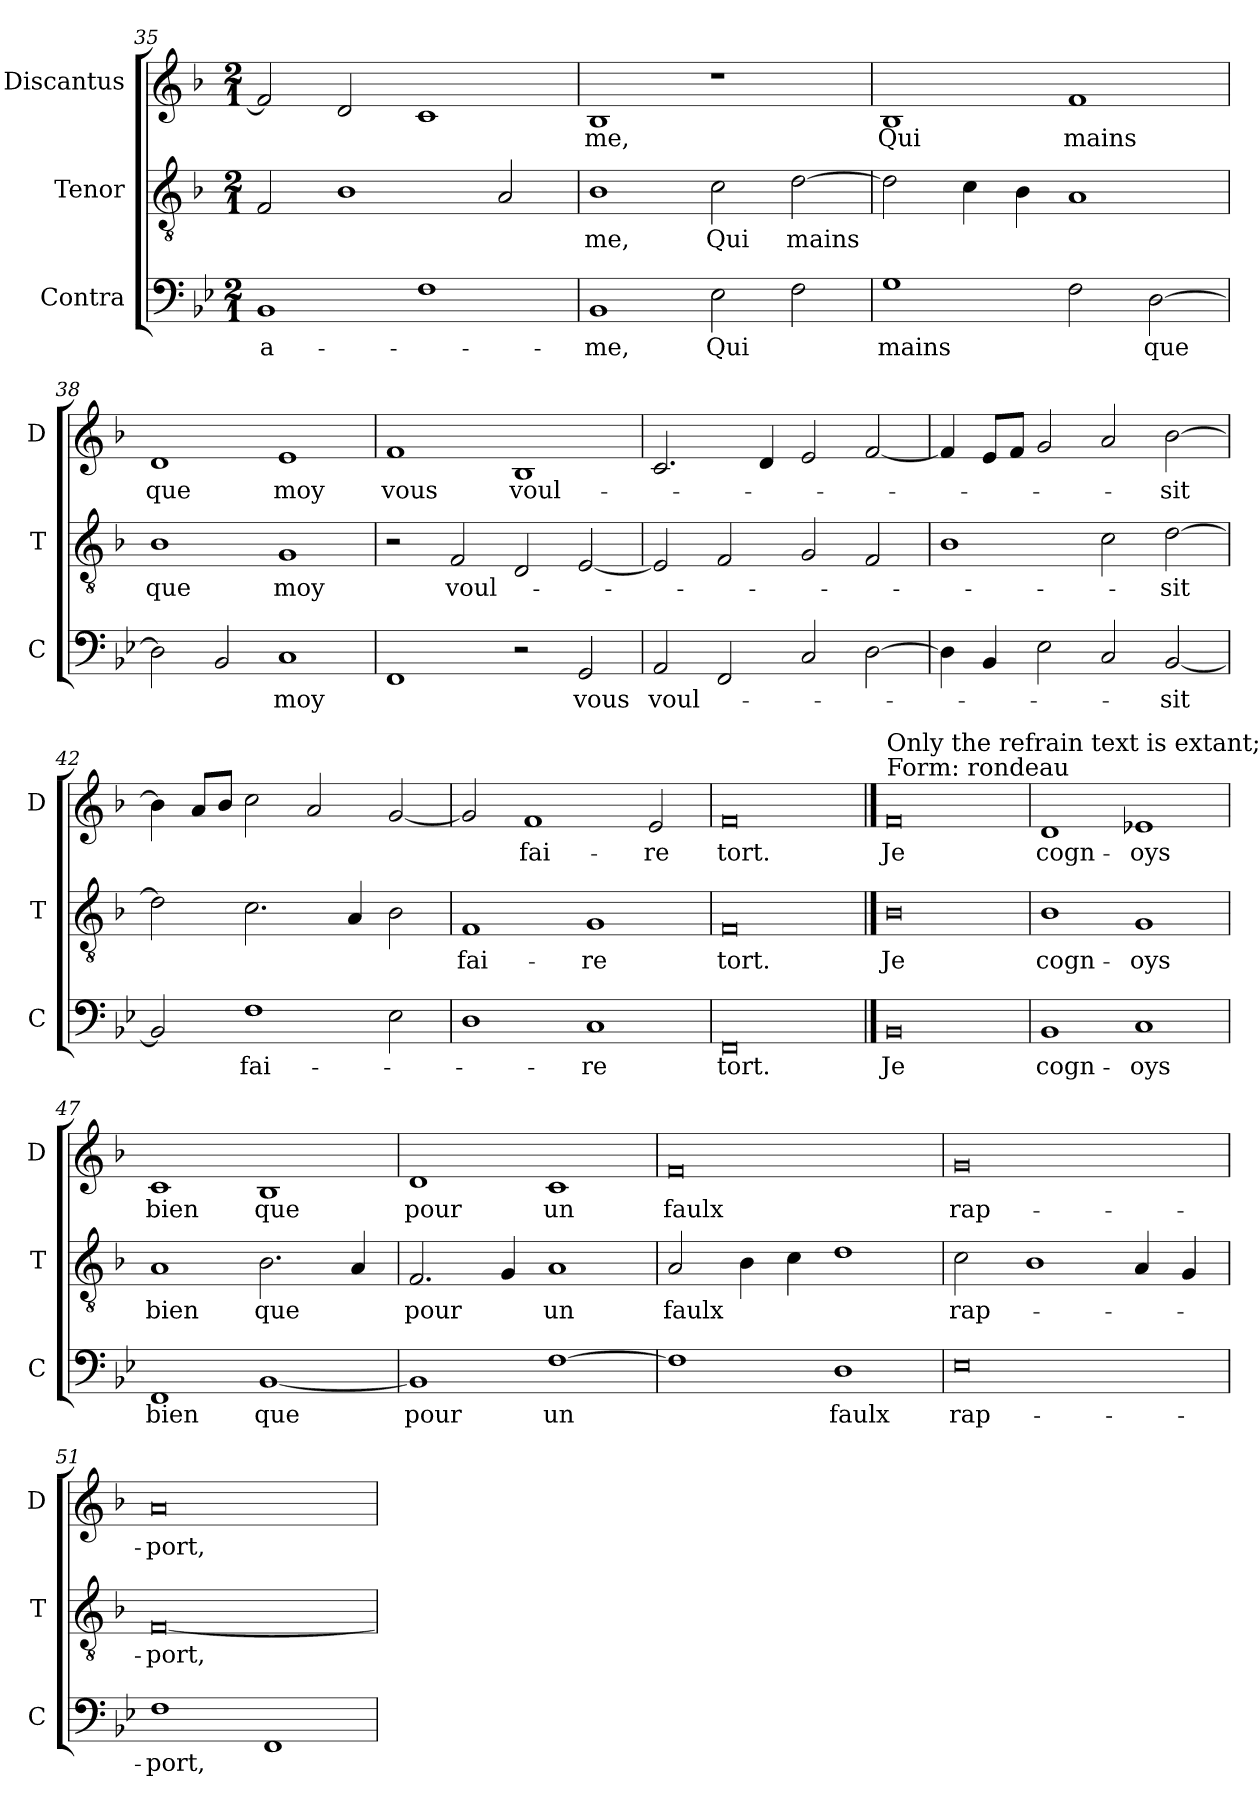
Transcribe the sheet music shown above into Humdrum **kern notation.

**kern	**text	**kern	**text	**kern	**text
*part3	*part3	*part2	*part2	*part1	*part1
*staff3	*staff3	*staff2	*staff2	*staff1	*staff1
*I"Contra	*	*I"Tenor	*	*I"Discantus	*
*I'C	*	*I'T	*	*I'D	*
*clefF4	*	*clefGv2	*	*clefG2	*
*k[b-e-]	*	*k[b-]	*	*k[b-]	*
*M2/1	*	*M2/1	*	*M2/1	*
=35	=35	=35	=35	=35	=35
1BB-	a-	2F	.	2f]	.
.	.	1B-	.	2d	.
1F	.	.	.	1c	.
.	.	2A	.	.	.
=36	=36	=36	=36	=36	=36
1BB-	-me,	1B-	-me,	1B-	-me,
2E-	Qui	2c	Qui	1r	.
2F	.	[2d	mains	.	.
=37	=37	=37	=37	=37	=37
1G	mains	2d]	.	1B-	Qui
.	.	4c	.	.	.
.	.	4B-	.	.	.
2F	.	1A	.	1f	mains
[2D	que	.	.	.	.
=38	=38	=38	=38	=38	=38
2D]	.	1B-	que	1d	que
2BB-	.	.	.	.	.
1C	moy	1G	moy	1e	moy
=39	=39	=39	=39	=39	=39
1FF	.	2r	.	1f	vous
.	.	2F	voul-	.	.
2r	.	2D	.	1B-	voul-
2GG	vous	[2E	.	.	.
=40	=40	=40	=40	=40	=40
2AA	voul-	2E]	.	2.c	.
2FF	.	2F	.	.	.
.	.	.	.	4d	.
2C	.	2G	.	2e	.
[2D	.	2F	.	[2f	.
=41	=41	=41	=41	=41	=41
4D]	.	1B-	.	4f]	.
4BB-	.	.	.	8eL	.
.	.	.	.	8fJ	.
2E-	.	.	.	2g	.
2C	.	2c	.	2a	.
[2BB-	-sit	[2d	-sit	[2b-	-sit
=42	=42	=42	=42	=42	=42
2BB-]	.	2d]	.	4b-]	.
.	.	.	.	8a/L	.
.	.	.	.	8b-/J	.
1F	fai-	2.c	.	2cc	.
.	.	.	.	2a	.
.	.	4A	.	.	.
2E-	.	2B-	.	[2g	.
=43	=43	=43	=43	=43	=43
1D	.	1F	fai-	2g]	.
.	.	.	.	1f	fai-
1C	-re	1G	-re	.	.
.	.	.	.	2e	-re
=44	=44	=44	=44	=44	=44
0FF	tort.	0F	tort.	0f	tort.
==45	==45	==45	==45	==45	==45
!	!	!	!	!LO:TX:a:t=Form&colon; rondeau	!
!	!	!	!	!LO:TX:a:t=Only the refrain text is extant; completion by Fabrice Fitch	!
0BB-	Je	0B-	Je	0f	Je
=46	=46	=46	=46	=46	=46
1BB-	cogn-	1B-	cogn-	1d	cogn-
1C	-oys	1G	-oys	1e-X	-oys
=47	=47	=47	=47	=47	=47
1FF	bien	1A	bien	1c	bien
[1BB-	que	2.B-	que	1B-	que
.	.	4A	.	.	.
=48	=48	=48	=48	=48	=48
1BB-]	pour	2.F	pour	1d	pour
.	.	4G	.	.	.
[1F	un	1A	un	1c	un
=49	=49	=49	=49	=49	=49
1F]	.	2A	faulx	0f	faulx
.	.	4B-	.	.	.
.	.	4c	.	.	.
1D	faulx	1d	.	.	.
=50	=50	=50	=50	=50	=50
0E-	rap-	2c	rap-	0g	rap-
.	.	1B-	.	.	.
.	.	4A	.	.	.
.	.	4G	.	.	.
=51	=51	=51	=51	=51	=51
1F	-port,	[0F	-port,	0a	-port,
1FF	.	.	.	.	.
=	=	=	=	=	=
*-	*-	*-	*-	*-	*-
